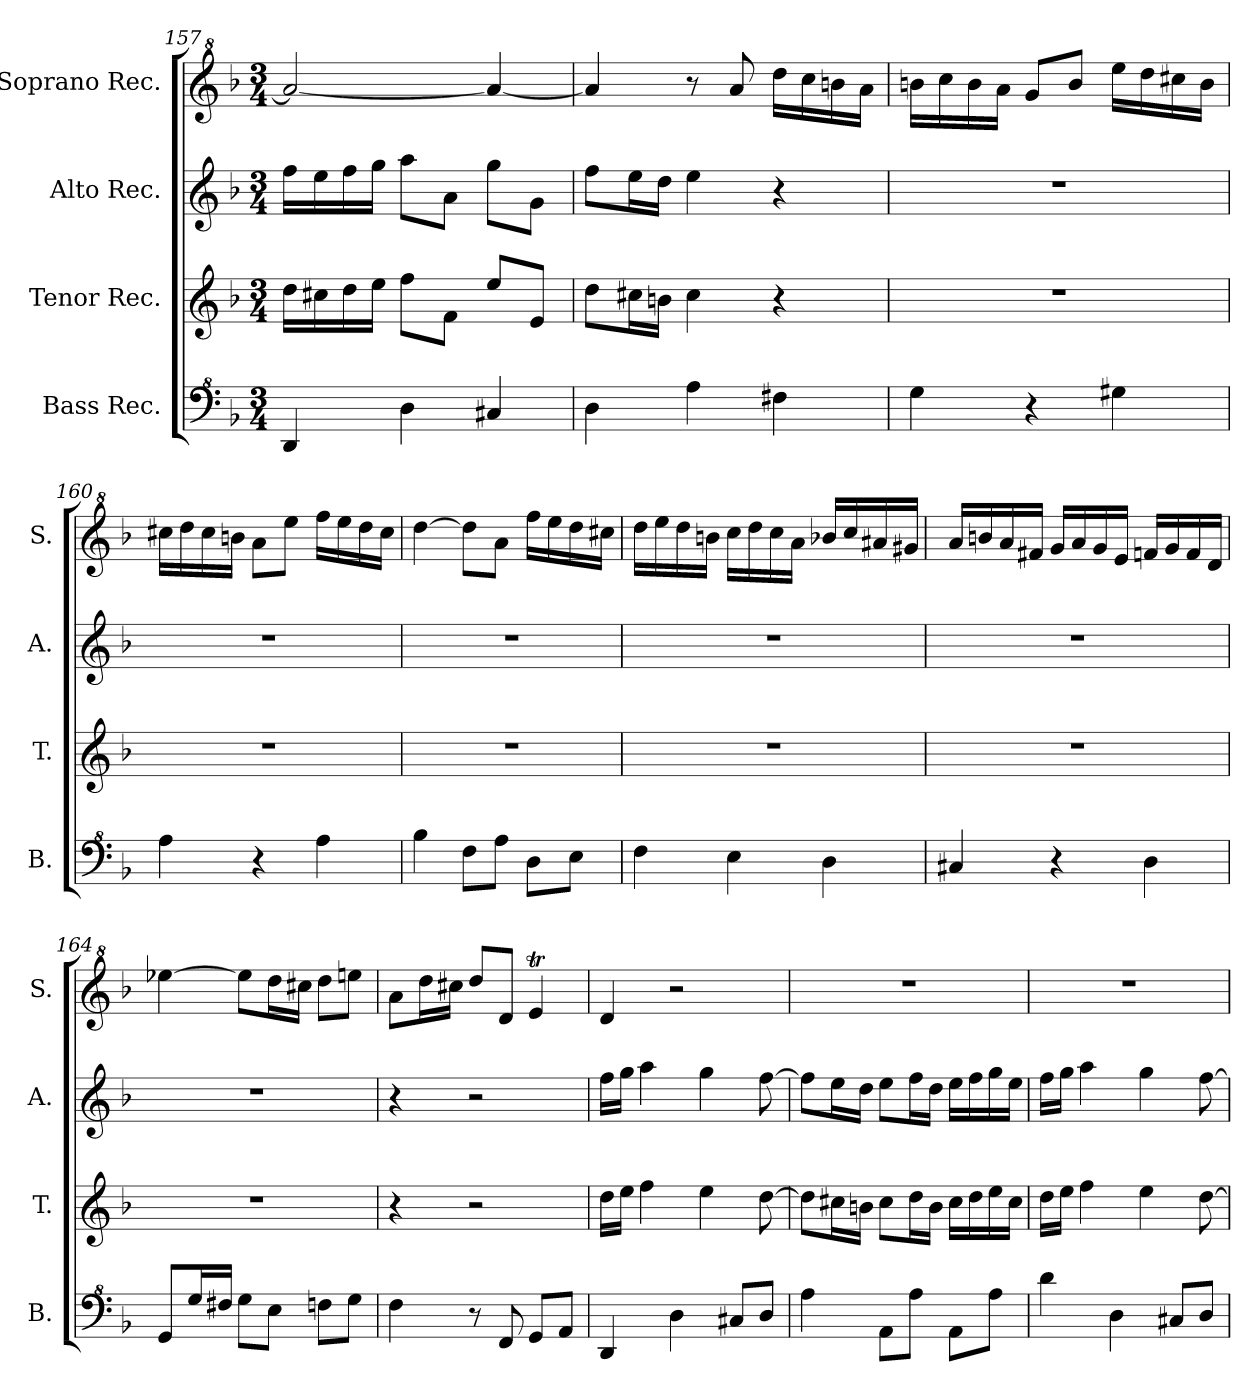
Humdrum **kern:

**kern	**kern	**kern	**kern
*part4	*part3	*part2	*part1
*staff4	*staff3	*staff2	*staff1
*I"Bass Rec.	*I"Tenor Rec.	*I"Alto Rec.	*I"Soprano Rec.
*I'B.	*I'T.	*I'A.	*I'S.
*clefF^4	*clefG2	*clefG2	*clefG^2
*k[b-]	*k[b-]	*k[b-]	*k[b-]
*M3/4	*M3/4	*M3/4	*M3/4
=157	=157	=157	=157
4D/	16dd\LL	16ff\LL	2aa/_
.	16cc#X\	16ee\	.
.	16dd\	16ff\	.
.	16ee\JJ	16gg\JJ	.
4d\	8ff\L	8aa\L	.
.	8f\J	8a\J	.
4c#X/	8ee/L	8gg\L	4aa/_
.	8e/J	8g\J	.
=158	=158	=158	=158
4d\	8dd\L	8ff\L	4aa/]
.	16cc#X\L	16ee\L	.
.	16bn\JJ	16dd\JJ	.
4a\	4cc#\	4ee\	8r
.	.	.	8aa/
4f#X\	4r	4r	16ddd\LL
.	.	.	16ccc\
.	.	.	16bbn\
.	.	.	16aa\JJ
=159	=159	=159	=159
4g\	2.r	2.r	16bbn\LL
.	.	.	16ccc\
.	.	.	16bb\
.	.	.	16aa\JJ
4r	.	.	8gg/L
.	.	.	8bb/J
4g#X\	.	.	16eee\LL
.	.	.	16ddd\
.	.	.	16ccc#X\
.	.	.	16bb\JJ
=160	=160	=160	=160
4a\	2.r	2.r	16ccc#X\LL
.	.	.	16ddd\
.	.	.	16ccc#\
.	.	.	16bbn\JJ
4r	.	.	8aa\L
.	.	.	8eee\J
4a\	.	.	16fff\LL
.	.	.	16eee\
.	.	.	16ddd\
.	.	.	16ccc#\JJ
=161	=161	=161	=161
4b-\	2.r	2.r	[4ddd\
8f\L	.	.	8ddd\L]
8a\J	.	.	8aa\J
8d\L	.	.	16fff\LL
.	.	.	16eee\
8e\J	.	.	16ddd\
.	.	.	16ccc#X\JJ
!!LO:LB:g=z
=162	=162	=162	=162
4f\	2.r	2.r	16ddd\LL
.	.	.	16eee\
.	.	.	16ddd\
.	.	.	16bbn\JJ
4e\	.	.	16ccc\LL
.	.	.	16ddd\
.	.	.	16ccc\
.	.	.	16aa\JJ
4d\	.	.	16bb-X/LL
.	.	.	16ccc/
.	.	.	16aa#X/
.	.	.	16gg#X/JJ
=163	=163	=163	=163
4c#X/	2.r	2.r	16aa/LL
.	.	.	16bbn/
.	.	.	16aa/
.	.	.	16ff#X/JJ
4r	.	.	16gg/LL
.	.	.	16aa/
.	.	.	16gg/
.	.	.	16ee/JJ
4d\	.	.	16ffn/LL
.	.	.	16gg/
.	.	.	16ff/
.	.	.	16dd/JJ
=164	=164	=164	=164
8G/L	2.r	2.r	[4eee-X\
16g/L	.	.	.
16f#X/JJ	.	.	.
8g\L	.	.	8eee-\L]
8e\J	.	.	16ddd\L
.	.	.	16ccc#X\JJ
8fn\L	.	.	8ddd\L
8g\J	.	.	8eeen\J
=165	=165	=165	=165
4f\	4r	4r	8aa\L
.	.	.	16ddd\L
.	.	.	16ccc#X\JJ
8r	2r	2r	8ddd/L
8F/	.	.	8dd/J
8G/L	.	.	4eet/
8A/J	.	.	.
=166	=166	=166	=166
4D/	16dd\LL	16ff\LL	4dd/
.	16ee\JJ	16gg\JJ	.
.	4ff\	4aa\	.
4d\	.	.	2r
.	4ee\	4gg\	.
8c#X/L	.	.	.
8d/J	[8dd\	[8ff\	.
=167	=167	=167	=167
4a\	8dd\L]	8ff\L]	2.r
.	16cc#X\L	16ee\L	.
.	16bn\JJ	16dd\JJ	.
8A\L	8cc#\L	8ee\L	.
8a\J	16dd\L	16ff\L	.
.	16b\JJ	16dd\JJ	.
8A\L	16cc#\LL	16ee\LL	.
.	16dd\	16ff\	.
8a\J	16ee\	16gg\	.
.	16cc#\JJ	16ee\JJ	.
=168	=168	=168	=168
4dd\	16dd\LL	16ff\LL	2.r
.	16ee\JJ	16gg\JJ	.
.	4ff\	4aa\	.
4d\	.	.	.
.	4ee\	4gg\	.
8c#X/L	.	.	.
8d/J	[8dd\	[8ff\	.
=	=	=	=
*-	*-	*-	*-
